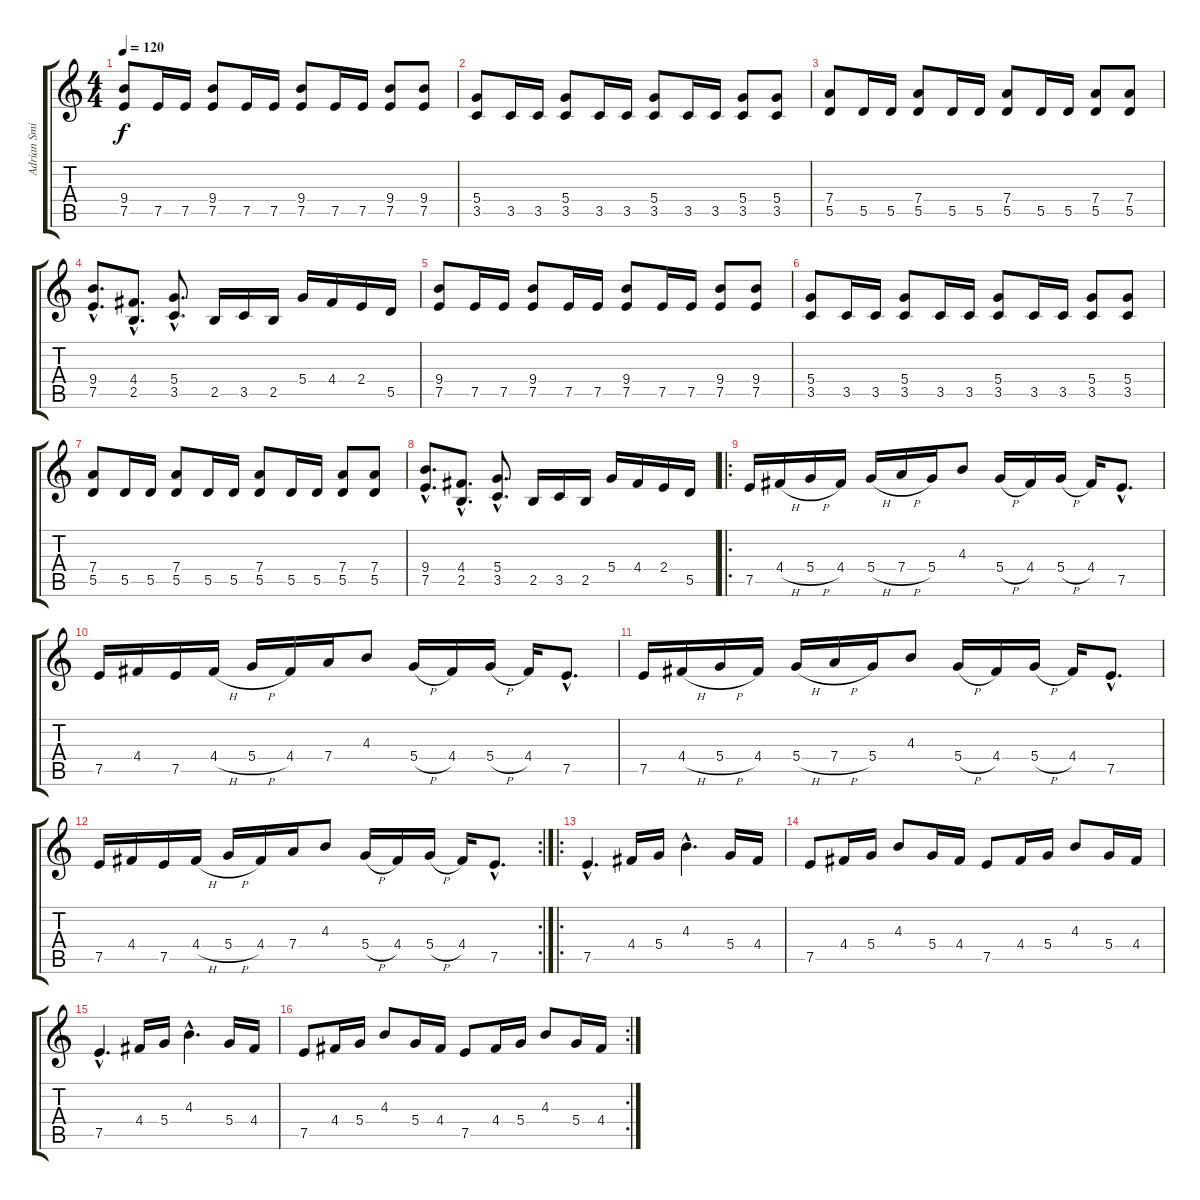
\track ("Adrian Smith" "Adrian Smi") {instrument distortionguitar}
\staff {score tabs}
\tuning (E4 B3 G3 D3 A2 E2) {hide}
\ts (4 4)
\tempo 120
\clef g2
\ks c
(9.4 7.5).8{dy f} 7.5.16 7.5.16 (9.4 7.5).8 7.5.16 7.5.16 (9.4 7.5).8 7.5.16 7.5.16 (9.4 7.5).8 (9.4 7.5).8 |
(5.4 3.5).8 3.5.16 3.5.16 (5.4 3.5).8 3.5.16 3.5.16 (5.4 3.5).8 3.5.16 3.5.16 (5.4 3.5).8 (5.4 3.5).8 |
(7.4 5.5).8 5.5.16 5.5.16 (7.4 5.5).8 5.5.16 5.5.16 (7.4 5.5).8 5.5.16 5.5.16 (7.4 5.5).8 (7.4 5.5).8 |
(9.4{hac} 7.5{hac}).8{d} (4.4{hac} 2.5{hac}).8{d} (5.4{hac} 3.5{hac}).8{d} 2.5.16 3.5.16 2.5.16 5.4.16 4.4.16 2.4.16 5.5.16 |
(9.4 7.5).8 7.5.16 7.5.16 (9.4 7.5).8 7.5.16 7.5.16 (9.4 7.5).8 7.5.16 7.5.16 (9.4 7.5).8 (9.4 7.5).8 |
(5.4 3.5).8 3.5.16 3.5.16 (5.4 3.5).8 3.5.16 3.5.16 (5.4 3.5).8 3.5.16 3.5.16 (5.4 3.5).8 (5.4 3.5).8 |
(7.4 5.5).8 5.5.16 5.5.16 (7.4 5.5).8 5.5.16 5.5.16 (7.4 5.5).8 5.5.16 5.5.16 (7.4 5.5).8 (7.4 5.5).8 |
(9.4{hac} 7.5{hac}).8{d} (4.4{hac} 2.5{hac}).8{d} (5.4{hac} 3.5{hac}).8{d} 2.5.16 3.5.16 2.5.16 5.4.16 4.4.16 2.4.16 5.5.16 |
\ro
7.5.16 4.4{h}.16 5.4{h}.16 4.4.16 5.4{h}.16 7.4{h}.16 5.4.16 4.3.8 5.4{h}.16 4.4.16 5.4{h}.16 4.4.16 7.5{hac}.8{d} |
7.5.16 4.4.16 7.5.16 4.4{h}.16 5.4{h}.16 4.4.16 7.4.16 4.3.8 5.4{h}.16 4.4.16 5.4{h}.16 4.4.16 7.5{hac}.8{d} |
7.5.16 4.4{h}.16 5.4{h}.16 4.4.16 5.4{h}.16 7.4{h}.16 5.4.16 4.3.8 5.4{h}.16 4.4.16 5.4{h}.16 4.4.16 7.5{hac}.8{d} |
\rc 2
7.5.16 4.4.16 7.5.16 4.4{h}.16 5.4{h}.16 4.4.16 7.4.16 4.3.8 5.4{h}.16 4.4.16 5.4{h}.16 4.4.16 7.5{hac}.8{d} |
\ro
7.5{hac}.4{d} 4.4.16 5.4.16 4.3{hac}.4{d} 5.4.16 4.4.16 |
7.5.8 4.4.16 5.4.16 4.3.8 5.4.16 4.4.16 7.5.8 4.4.16 5.4.16 4.3.8 5.4.16 4.4.16 |
7.5{hac}.4{d} 4.4.16 5.4.16 4.3{hac}.4{d} 5.4.16 4.4.16 |
\rc 2
7.5.8 4.4.16 5.4.16 4.3.8 5.4.16 4.4.16 7.5.8 4.4.16 5.4.16 4.3.8 5.4.16 4.4.16
